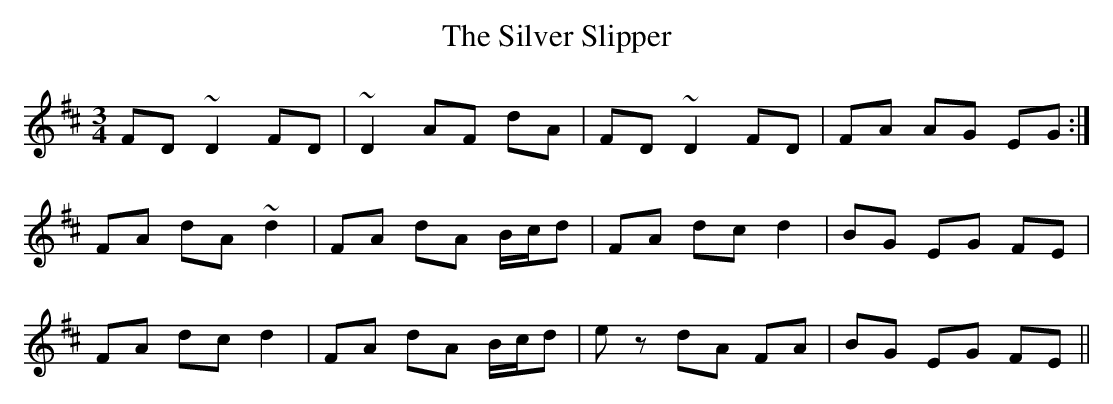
X:1
T: Silver Slipper, The
M: 3/4
L: 1/8
K: Dmaj
FD ~D2 FD|~D2 AF dA|FD ~D2 FD|FA AG EG:|
FA dA ~d2|FA dA B/c/d|FA dc d2|BG EG FE|
FA dc d2|FA dA B/c/d|ez dA FA|BG EG FE||
